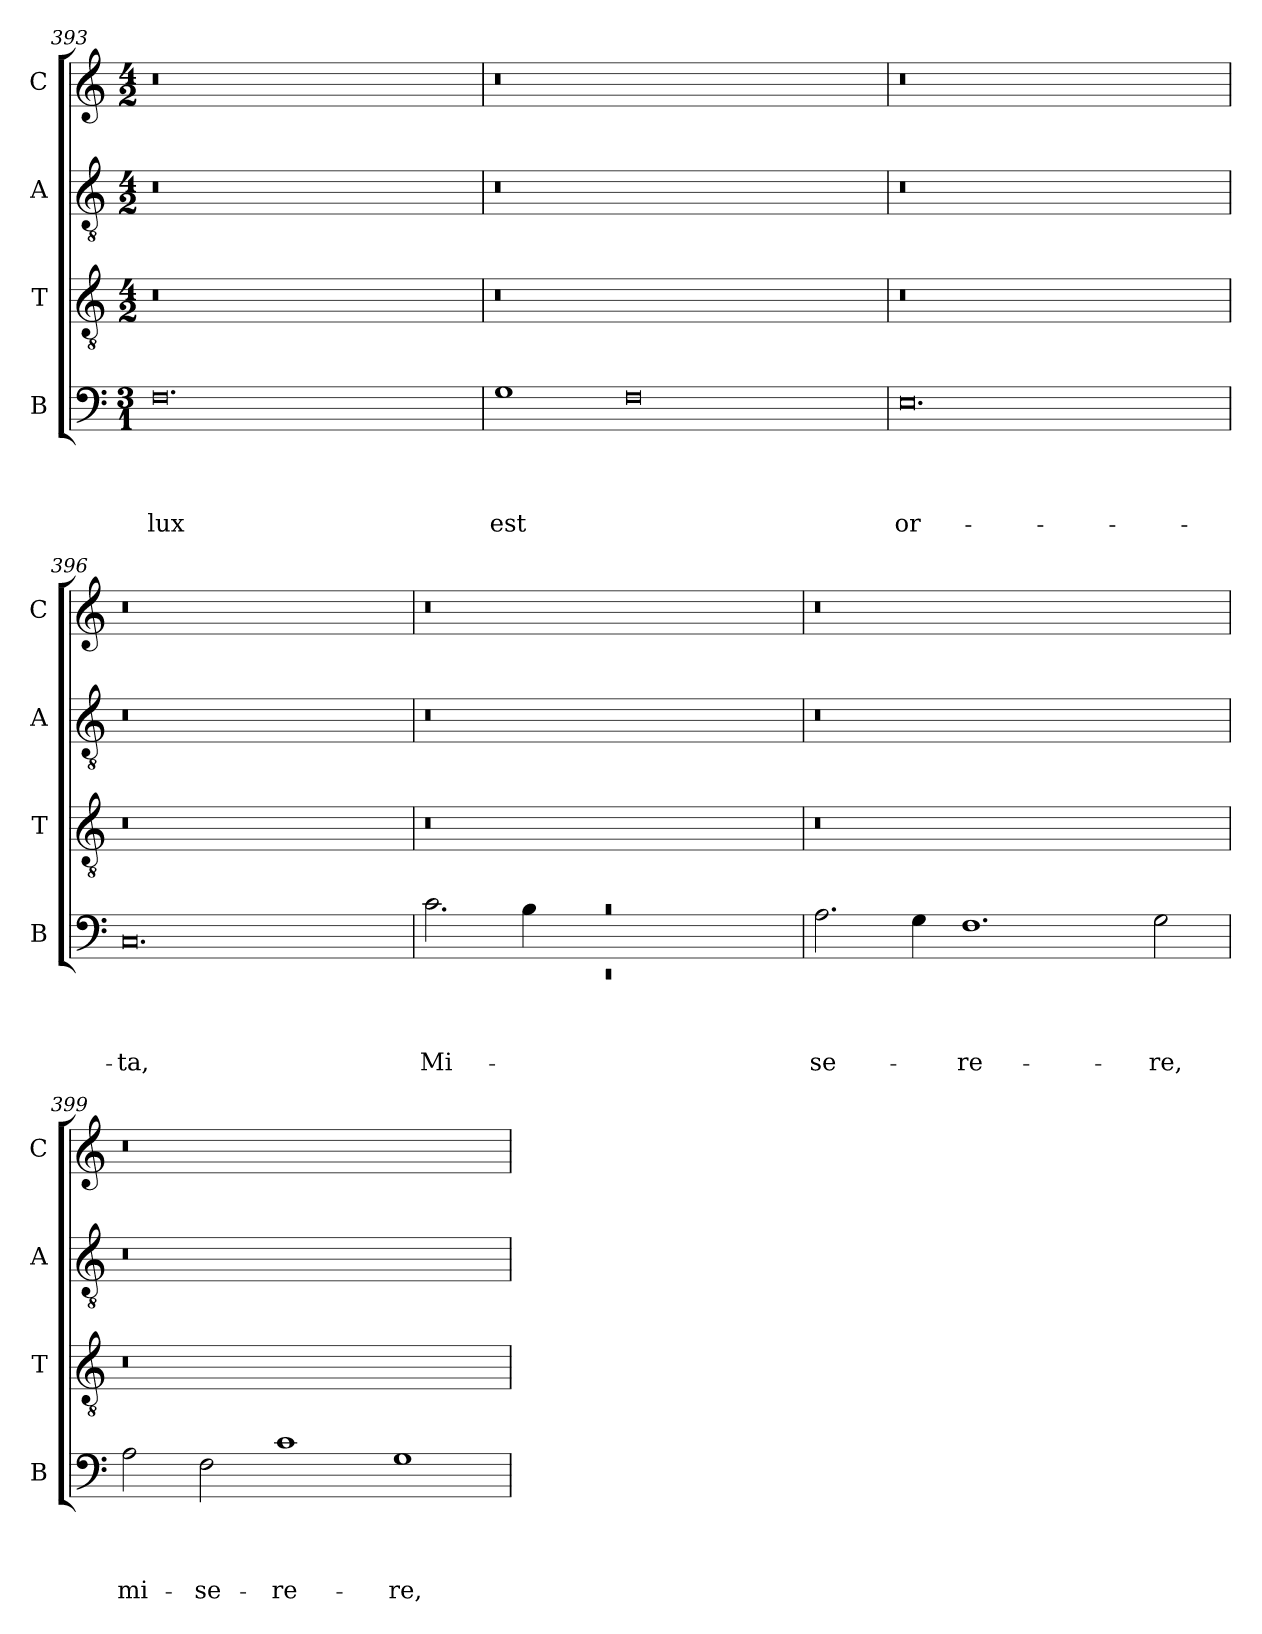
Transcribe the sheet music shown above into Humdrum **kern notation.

**kern	**text	**text	**text	**text	**kern	**kern	**kern
*part4	*part4	*part4	*part4	*part4	*part3	*part2	*part1
*staff4	*staff4	*staff4	*staff4	*staff4	*staff3	*staff2	*staff1
*I"B	*	*	*	*	*I"T	*I"A	*I"C
*I'B	*	*	*	*	*I'T	*I'A	*I'C
!!LO:LB:g=z
*clefF4	*	*	*	*	*clefGv2	*clefGv2	*clefG2
*k[]	*	*	*	*	*k[]	*k[]	*k[]
*C:	*	*	*	*	*C:	*C:	*C:
*M3/1	*	*	*	*	*M4/2	*M4/2	*M4/2
=393	=393	=393	=393	=393	=393	=393	=393
!	!	!	!	!LO:LY:b	!	!	!
0.F	.	.	.	lux	0r	0r	0r
.	.	.	.	.	1ryy	1ryy	1ryy
=394	=394	=394	=394	=394	=394	=394	=394
!	!	!	!	!LO:LY:b	!	!	!
1G	.	.	.	est	0r	0r	0r
0F	.	.	.	.	.	.	.
.	.	.	.	.	1ryy	1ryy	1ryy
=395	=395	=395	=395	=395	=395	=395	=395
!	!	!	!	!LO:LY:b	!	!	!
0.E	.	.	.	or-	0r	0r	0r
.	.	.	.	.	1ryy	1ryy	1ryy
=396	=396	=396	=396	=396	=396	=396	=396
!	!	!	!	!LO:LY:b	!	!	!
0.C	.	.	.	-ta,	0r	0r	0r
.	.	.	.	.	1ryy	1ryy	1ryy
=397	=397	=397	=397	=397	=397	=397	=397
*^	*	*	*	*	*	*	*
!LO:N:vis=1	!LO:N:vis=1	!	!	!	!LO:LY:b	!	!	!
*	*^	*	*	*	*	*	*	*
0.rc	0.rEE	2.c\	.	.	.	Mi-	0r	0r	0r
.	.	4B\	.	.	.	.	.	.	.
.	.	0ryy	.	.	.	.	.	.	.
.	.	.	.	.	.	.	1ryy	1ryy	1ryy
*v	*v	*v	*	*	*	*	*	*	*
=398	=398	=398	=398	=398	=398	=398	=398
!	!	!	!	!LO:LY:b	!	!	!
2.A\	.	.	.	-se-	0r	0r	0r
4G\	.	.	.	.	.	.	.
!	!	!	!	!LO:LY:b	!	!	!
1.F	.	.	.	-re-	.	.	.
.	.	.	.	.	1ryy	1ryy	1ryy
!	!	!	!	!LO:LY:b	!	!	!
2G\	.	.	.	-re,	.	.	.
=399	=399	=399	=399	=399	=399	=399	=399
!	!	!	!	!LO:LY:b	!	!	!
2A\	.	.	.	mi-	0r	0r	0r
!	!	!	!	!LO:LY:b	!	!	!
2F\	.	.	.	-se-	.	.	.
!	!	!	!	!LO:LY:b	!	!	!
1c	.	.	.	-re-	.	.	.
!	!	!	!	!LO:LY:b	!	!	!
1G	.	.	.	-re,	1ryy	1ryy	1ryy
=	=	=	=	=	=	=	=
*-	*-	*-	*-	*-	*-	*-	*-
